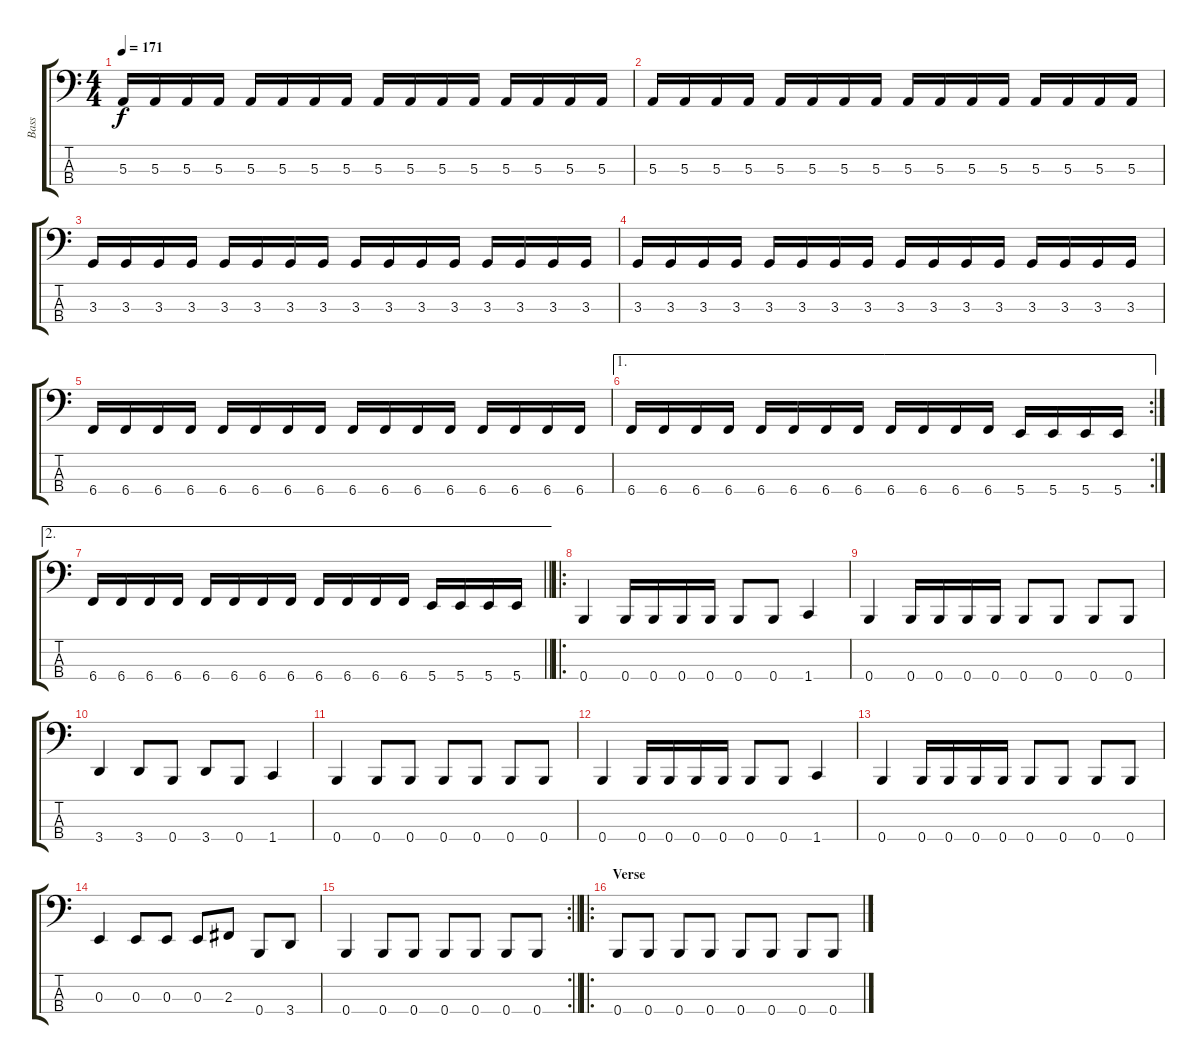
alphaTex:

\track ("Bass" "Bass") {instrument electricbassfinger}
\staff {score tabs}
\tuning (D2 A1 E1 B0) {hide}
\ts (4 4)
\tempo 171
\clef f4
\ks c
5.3.16{dy f} 5.3.16 5.3.16 5.3.16 5.3.16 5.3.16 5.3.16 5.3.16 5.3.16 5.3.16 5.3.16 5.3.16 5.3.16 5.3.16 5.3.16 5.3.16 |
5.3.16 5.3.16 5.3.16 5.3.16 5.3.16 5.3.16 5.3.16 5.3.16 5.3.16 5.3.16 5.3.16 5.3.16 5.3.16 5.3.16 5.3.16 5.3.16 |
3.3.16 3.3.16 3.3.16 3.3.16 3.3.16 3.3.16 3.3.16 3.3.16 3.3.16 3.3.16 3.3.16 3.3.16 3.3.16 3.3.16 3.3.16 3.3.16 |
3.3.16 3.3.16 3.3.16 3.3.16 3.3.16 3.3.16 3.3.16 3.3.16 3.3.16 3.3.16 3.3.16 3.3.16 3.3.16 3.3.16 3.3.16 3.3.16 |
6.4.16 6.4.16 6.4.16 6.4.16 6.4.16 6.4.16 6.4.16 6.4.16 6.4.16 6.4.16 6.4.16 6.4.16 6.4.16 6.4.16 6.4.16 6.4.16 |
\ae 1
\rc 2
6.4.16 6.4.16 6.4.16 6.4.16 6.4.16 6.4.16 6.4.16 6.4.16 6.4.16 6.4.16 6.4.16 6.4.16 5.4.16 5.4.16 5.4.16 5.4.16 |
\ae 2
\barLineRight lightlight
6.4.16 6.4.16 6.4.16 6.4.16 6.4.16 6.4.16 6.4.16 6.4.16 6.4.16 6.4.16 6.4.16 6.4.16 5.4.16 5.4.16 5.4.16 5.4.16 |
\ro
\section ("" "")
0.4.4 0.4.16 0.4.16 0.4.16 0.4.16 0.4.8 0.4.8 1.4.4 |
0.4.4 0.4.16 0.4.16 0.4.16 0.4.16 0.4.8 0.4.8 0.4.8 0.4.8 |
3.4.4 3.4.8 0.4.8 3.4.8 0.4.8 1.4.4 |
0.4.4 0.4.8 0.4.8 0.4.8 0.4.8 0.4.8 0.4.8 |
0.4.4 0.4.16 0.4.16 0.4.16 0.4.16 0.4.8 0.4.8 1.4.4 |
0.4.4 0.4.16 0.4.16 0.4.16 0.4.16 0.4.8 0.4.8 0.4.8 0.4.8 |
0.3.4 0.3.8 0.3.8 0.3.8 2.3.8 0.4.8 3.4.8 |
\rc 2
\barLineRight lightlight
0.4.4 0.4.8 0.4.8 0.4.8 0.4.8 0.4.8 0.4.8 |
\ro
\section ("" "Verse")
0.4.8 0.4.8 0.4.8 0.4.8 0.4.8 0.4.8 0.4.8 0.4.8
